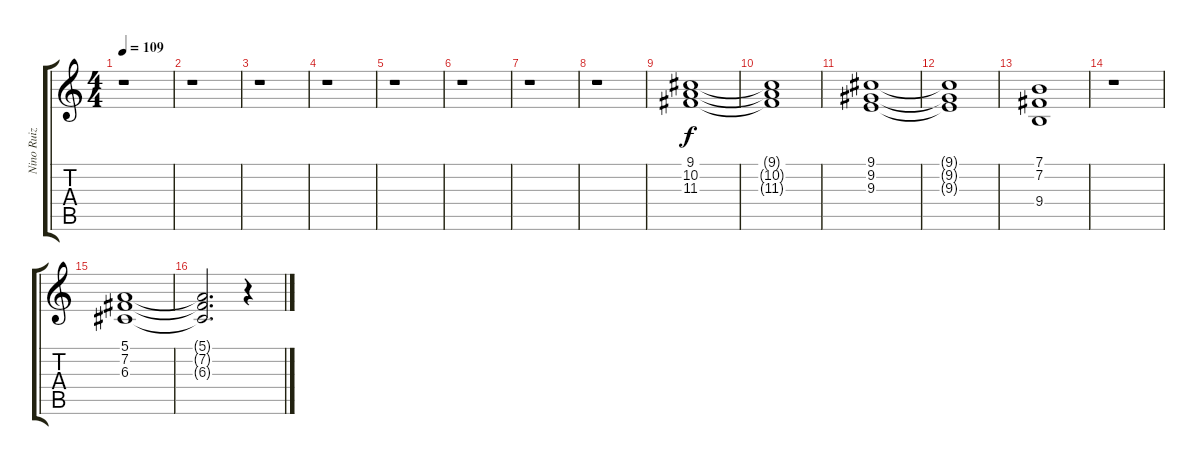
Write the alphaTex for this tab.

\track ("Nino Ruiz" "Nino Ruiz") {instrument synthstrings1}
\staff {score tabs}
\tuning (E4 B3 G3 D3 A2 E2) {hide}
\ts (4 4)
\tempo 109
\clef g2
\ks c
r.1{dy fff} |
r.1 |
r.1 |
r.1 |
r.1 |
r.1 |
r.1 |
r.1 |
(9.1 10.2 11.3).1{dy f volume 14 instrument choiraahs} |
(9.1{t} 10.2{t} 11.3{t}).1 |
(9.1 9.2 9.3).1 |
(9.1{t} 9.2{t} 9.3{t}).1 |
(7.1 7.2 9.4).1 |
r.1 |
(5.1 7.2 6.3).1 |
(5.1{t} 7.2{t} 6.3{t}).2{d} r.4
